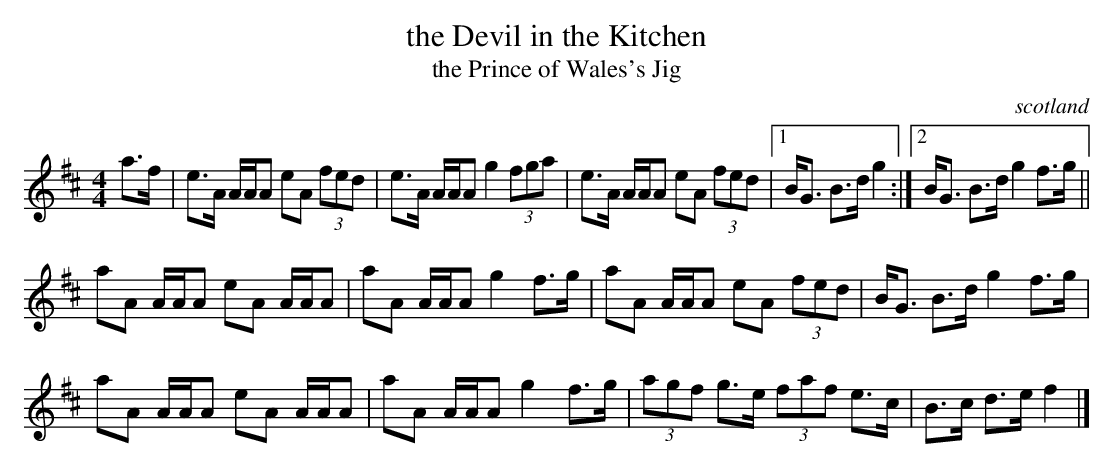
X:1
T:the Devil in the Kitchen
T:the Prince of Wales's Jig
O:scotland
M:4/4
K:Amix
a>f |\
e>A A/2A/2A eA (3fed | e>A A/2A/2A g2 (3fga |\
e>A A/2A/2A eA (3fed \
|1 B<G B>d g2 :|2 B<G B>d g2 f>g ||
aA A/2A/2A eA A/2A/2A | aA A/2A/2A g2 f>g | \
aA A/2A/2A eA (3fed | B<G B>d g2 f>g |
aA A/2A/2A eA A/2A/2A | aA A/2A/2A g2 f>g | \
(3agf g>e (3faf e>c | B>c d>e f2 |]
